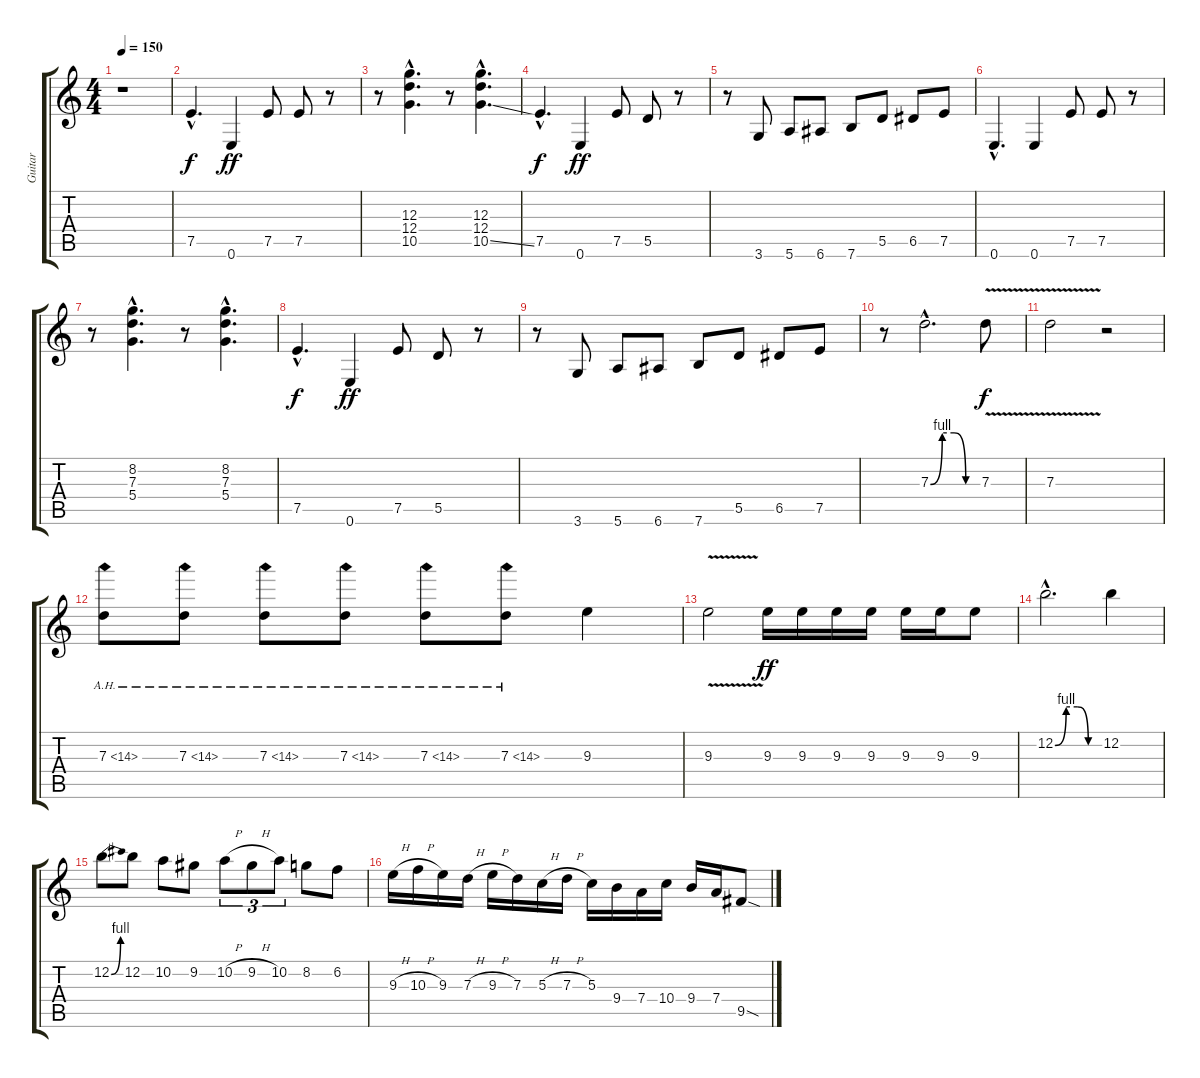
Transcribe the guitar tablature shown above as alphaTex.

\track ("Guitar" "Guitar") {instrument overdrivenguitar}
\staff {score tabs}
\tuning (E4 B3 G3 D3 A2 E2) {hide}
\ts (4 4)
\tempo 150
\clef g2
\ks c
r.1{dy ff} |
7.5{hac}.4{d dy f} 0.6.4{dy ff} 7.5.8 7.5.8 r.8 |
r.8 (12.3{hac} 12.4{hac} 10.5{hac}).4{d} r.8 (12.3{hac} 12.4{hac} 10.5{ss hac}).4{d} |
7.5{hac}.4{d dy f} 0.6.4{dy ff} 7.5.8 5.5.8 r.8 |
r.8 3.6.8 5.6.8 6.6.8 7.6.8 5.5.8 6.5.8 7.5.8 |
0.6{hac}.4{d} 0.6.4 7.5.8 7.5.8 r.8 |
r.8 (8.2{hac} 7.3{hac} 5.4{hac}).4{d} r.8 (8.2{hac} 7.3{hac} 5.4{hac}).4{d} |
7.5{hac}.4{d dy f} 0.6.4{dy ff} 7.5.8 5.5.8 r.8 |
r.8 3.6.8 5.6.8 6.6.8 7.6.8 5.5.8 6.5.8 7.5.8 |
r.8 7.3{be (custom 0 0 15 4 30 4 45 0 60 0) hac}.2{d} 7.3{v}.8{dy f} |
7.3{v}.2 r.2 |
7.3{ah 7}.8 7.3{ah 7}.8 7.3{ah 7}.8 7.3{ah 7}.8 7.3{ah 7}.8 7.3{ah 7}.8 9.3.4 |
9.3{v}.2 9.3.16{dy ff} 9.3.16 9.3.16 9.3.16 9.3.16 9.3.16 9.3.8 |
12.2{be (custom 0 0 15 4 30 4 45 0 60 0) hac}.2{d} 12.2.4 |
12.2{be (bend 0 0 60 4)}.8 12.2.8 10.2.8 9.2.8 10.2{h}.8{tu (3 2)} 9.2{h}.8{tu (3 2)} 10.2.8{tu (3 2)} 8.2.8 6.2.8 |
9.3{h}.16 10.3{h}.16 9.3.16 7.3{h}.16 9.3{h}.16 7.3.16 5.3{h}.16 7.3{h}.16 5.3.16 9.4.16 7.4.16 10.4.16 9.4.16 7.4.16 9.5{sod}.8
